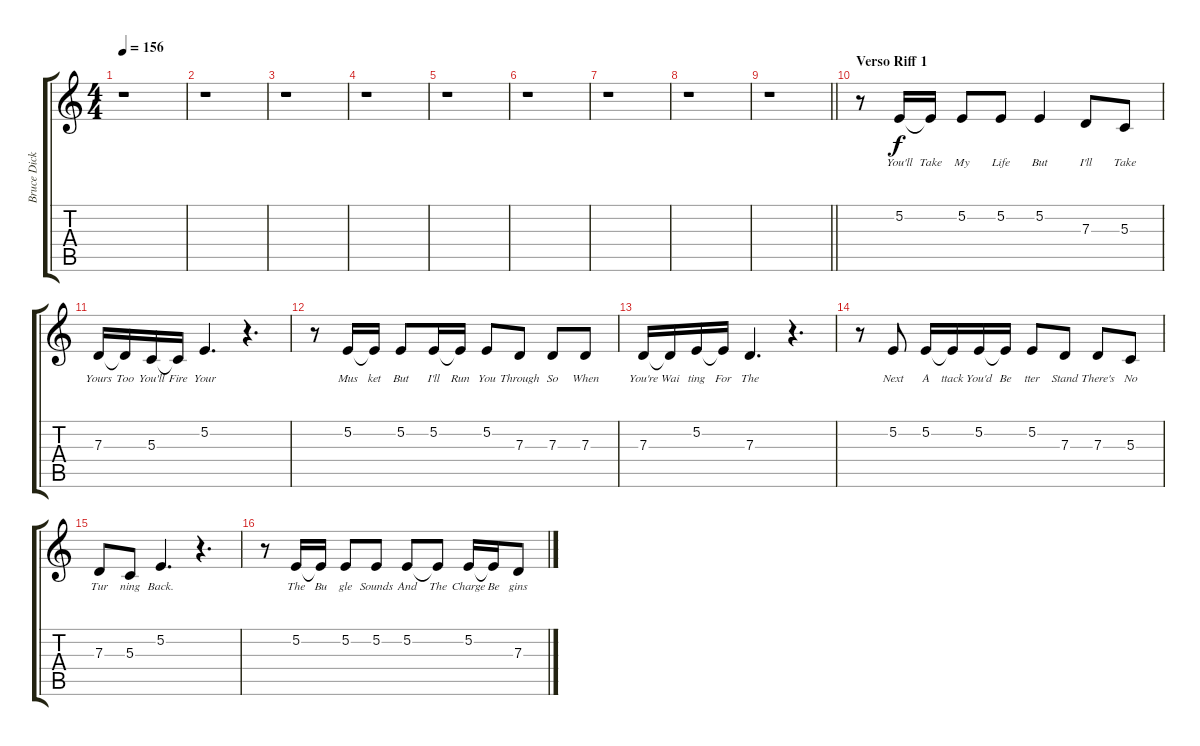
\track ("Bruce Dickinson" "Bruce Dick") {instrument lead2sawtooth}
\staff {score tabs}
\tuning (E4 B3 G3 D3 A2 E2) {hide}
\ts (4 4)
\tempo 156
\clef g2
\ks c
r.1{dy f} |
r.1 |
r.1 |
r.1 |
r.1 |
r.1 |
r.1 |
r.1 |
\barLineRight lightlight
r.1 |
\section ("" "Verso Riff 1")
r.8 5.2.16{lyrics (0 "You'll") lyrics (1 "") lyrics (2 "") lyrics (3 "") lyrics (4 "")} 5.2{t}.16{lyrics (0 "Take") lyrics (1 "") lyrics (2 "") lyrics (3 "") lyrics (4 "")} 5.2.8{lyrics (0 "My") lyrics (1 "") lyrics (2 "") lyrics (3 "") lyrics (4 "")} 5.2.8{lyrics (0 "Life") lyrics (1 "") lyrics (2 "") lyrics (3 "") lyrics (4 "")} 5.2.4{lyrics (0 "But") lyrics (1 "") lyrics (2 "") lyrics (3 "") lyrics (4 "")} 7.3.8{lyrics (0 "I'll") lyrics (1 "") lyrics (2 "") lyrics (3 "") lyrics (4 "")} 5.3.8{lyrics (0 "Take") lyrics (1 "") lyrics (2 "") lyrics (3 "") lyrics (4 "")} |
7.3.16{lyrics (0 "Yours") lyrics (1 "") lyrics (2 "") lyrics (3 "") lyrics (4 "")} 7.3{t}.16{lyrics (0 "Too") lyrics (1 "") lyrics (2 "") lyrics (3 "") lyrics (4 "")} 5.3.16{lyrics (0 "You'll") lyrics (1 "") lyrics (2 "") lyrics (3 "") lyrics (4 "")} 5.3{t}.16{lyrics (0 "Fire") lyrics (1 "") lyrics (2 "") lyrics (3 "") lyrics (4 "")} 5.2.4{d lyrics (0 "Your") lyrics (1 "") lyrics (2 "") lyrics (3 "") lyrics (4 "")} r.4{d} |
r.8 5.2.16{lyrics (0 "Mus") lyrics (1 "") lyrics (2 "") lyrics (3 "") lyrics (4 "")} 5.2{t}.16{lyrics (0 "ket") lyrics (1 "") lyrics (2 "") lyrics (3 "") lyrics (4 "")} 5.2.8{lyrics (0 "But") lyrics (1 "") lyrics (2 "") lyrics (3 "") lyrics (4 "")} 5.2.16{lyrics (0 "I'll") lyrics (1 "") lyrics (2 "") lyrics (3 "") lyrics (4 "")} 5.2{t}.16{lyrics (0 "Run") lyrics (1 "") lyrics (2 "") lyrics (3 "") lyrics (4 "")} 5.2.8{lyrics (0 "You") lyrics (1 "") lyrics (2 "") lyrics (3 "") lyrics (4 "")} 7.3.8{lyrics (0 "Through") lyrics (1 "") lyrics (2 "") lyrics (3 "") lyrics (4 "")} 7.3.8{lyrics (0 "So") lyrics (1 "") lyrics (2 "") lyrics (3 "") lyrics (4 "")} 7.3.8{lyrics (0 "When") lyrics (1 "") lyrics (2 "") lyrics (3 "") lyrics (4 "")} |
7.3.16{lyrics (0 "You're") lyrics (1 "") lyrics (2 "") lyrics (3 "") lyrics (4 "")} 7.3{t}.16{lyrics (0 "Wai") lyrics (1 "") lyrics (2 "") lyrics (3 "") lyrics (4 "")} 5.2.16{lyrics (0 "ting") lyrics (1 "") lyrics (2 "") lyrics (3 "") lyrics (4 "")} 5.2{t}.16{lyrics (0 "For") lyrics (1 "") lyrics (2 "") lyrics (3 "") lyrics (4 "")} 7.3.4{d lyrics (0 "The") lyrics (1 "") lyrics (2 "") lyrics (3 "") lyrics (4 "")} r.4{d} |
r.8 5.2.8{lyrics (0 "Next") lyrics (1 "") lyrics (2 "") lyrics (3 "") lyrics (4 "")} 5.2.16{lyrics (0 "A") lyrics (1 "") lyrics (2 "") lyrics (3 "") lyrics (4 "")} 5.2{t}.16{lyrics (0 "ttack") lyrics (1 "") lyrics (2 "") lyrics (3 "") lyrics (4 "")} 5.2.16{lyrics (0 "You'd") lyrics (1 "") lyrics (2 "") lyrics (3 "") lyrics (4 "")} 5.2{t}.16{lyrics (0 "Be") lyrics (1 "") lyrics (2 "") lyrics (3 "") lyrics (4 "")} 5.2.8{lyrics (0 "tter") lyrics (1 "") lyrics (2 "") lyrics (3 "") lyrics (4 "")} 7.3.8{lyrics (0 "Stand") lyrics (1 "") lyrics (2 "") lyrics (3 "") lyrics (4 "")} 7.3.8{lyrics (0 "There's") lyrics (1 "") lyrics (2 "") lyrics (3 "") lyrics (4 "")} 5.3.8{lyrics (0 "No") lyrics (1 "") lyrics (2 "") lyrics (3 "") lyrics (4 "")} |
7.3.8{lyrics (0 "Tur") lyrics (1 "") lyrics (2 "") lyrics (3 "") lyrics (4 "")} 5.3.8{lyrics (0 "ning") lyrics (1 "") lyrics (2 "") lyrics (3 "") lyrics (4 "")} 5.2.4{d lyrics (0 "Back.") lyrics (1 "") lyrics (2 "") lyrics (3 "") lyrics (4 "")} r.4{d} |
r.8 5.2.16{lyrics (0 "The") lyrics (1 "") lyrics (2 "") lyrics (3 "") lyrics (4 "")} 5.2{t}.16{lyrics (0 "Bu") lyrics (1 "") lyrics (2 "") lyrics (3 "") lyrics (4 "")} 5.2.8{lyrics (0 "gle") lyrics (1 "") lyrics (2 "") lyrics (3 "") lyrics (4 "")} 5.2.8{lyrics (0 "Sounds") lyrics (1 "") lyrics (2 "") lyrics (3 "") lyrics (4 "")} 5.2.8{lyrics (0 "And") lyrics (1 "") lyrics (2 "") lyrics (3 "") lyrics (4 "")} 5.2{t}.8{lyrics (0 "The") lyrics (1 "") lyrics (2 "") lyrics (3 "") lyrics (4 "")} 5.2.16{lyrics (0 "Charge") lyrics (1 "") lyrics (2 "") lyrics (3 "") lyrics (4 "")} 5.2{t}.16{lyrics (0 "Be") lyrics (1 "") lyrics (2 "") lyrics (3 "") lyrics (4 "")} 7.3.8{lyrics (0 "gins") lyrics (1 "") lyrics (2 "") lyrics (3 "") lyrics (4 "")}
